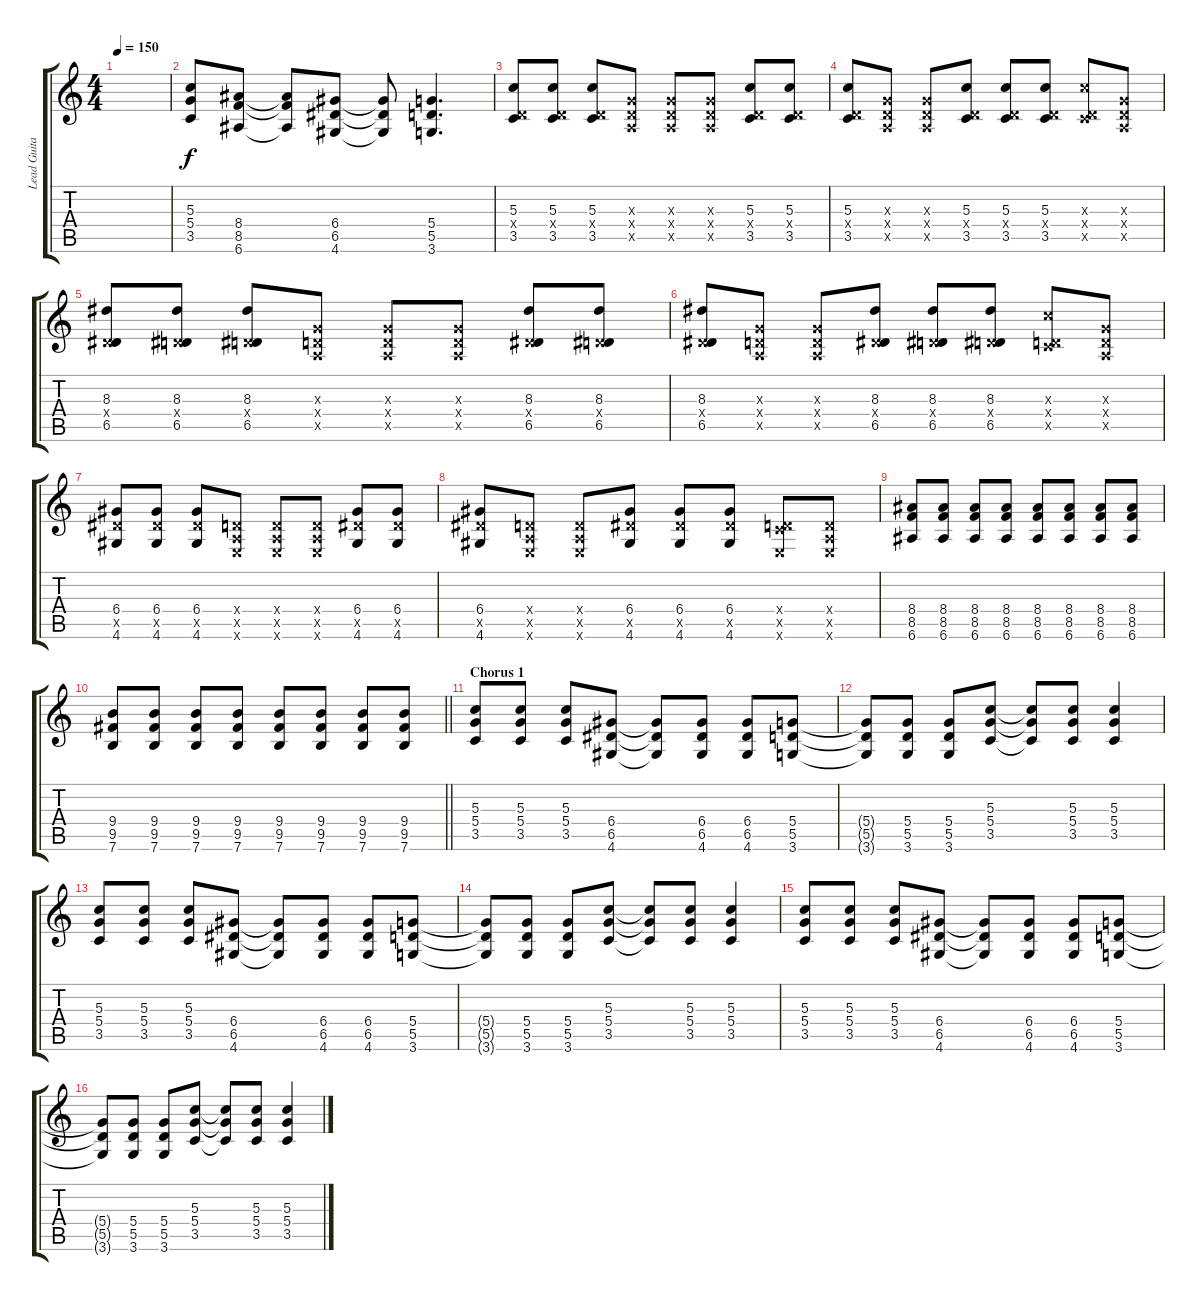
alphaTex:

\track ("Lead Guitar" "Lead Guita") {instrument distortionguitar}
\staff {score tabs}
\tuning (E4 B3 G3 D3 A2 E2) {hide}
\ts (4 4)
\tempo 150
\clef g2
\ks c
|
(5.3 5.4 3.5).8 (8.4 8.5 6.6).8 (8.4{t} 8.5{t} 6.6{t}).8 (6.4 6.5 4.6).8 (6.4{t} 6.5{t} 4.6{t}).8 (5.4 5.5 3.6).4{d} |
(5.3 0.4{x} 3.5).8 (5.3 0.4{x} 3.5).8 (5.3 0.4{x} 3.5).8 (0.3{x} 0.4{x} 0.5{x}).8 (0.3{x} 0.4{x} 0.5{x}).8 (0.3{x} 0.4{x} 0.5{x}).8 (5.3 0.4{x} 3.5).8 (5.3 0.4{x} 3.5).8 |
(5.3 0.4{x} 3.5).8 (0.3{x} 0.4{x} 0.5{x}).8 (0.3{x} 0.4{x} 0.5{x}).8 (5.3 0.4{x} 3.5).8 (5.3 0.4{x} 3.5).8 (5.3 0.4{x} 3.5).8 (5.3{x} 0.4{x} 3.5{x}).8 (0.3{x} 0.4{x} 0.5{x}).8 |
(8.3 0.4{x} 6.5).8 (8.3 0.4{x} 6.5).8 (8.3 0.4{x} 6.5).8 (0.3{x} 0.4{x} 0.5{x}).8 (0.3{x} 0.4{x} 0.5{x}).8 (0.3{x} 0.4{x} 0.5{x}).8 (8.3 0.4{x} 6.5).8 (8.3 0.4{x} 6.5).8 |
(8.3 0.4{x} 6.5).8 (0.3{x} 0.4{x} 0.5{x}).8 (0.3{x} 0.4{x} 0.5{x}).8 (8.3 0.4{x} 6.5).8 (8.3 0.4{x} 6.5).8 (8.3 0.4{x} 6.5).8 (5.3{x} 0.4{x} 3.5{x}).8 (0.3{x} 0.4{x} 0.5{x}).8 |
(6.4 6.5{x} 4.6).8 (6.4 6.5{x} 4.6).8 (6.4 6.5{x} 4.6).8 (0.4{x} 0.5{x} 0.6{x}).8 (0.4{x} 0.5{x} 0.6{x}).8 (0.4{x} 0.5{x} 0.6{x}).8 (6.4 6.5{x} 4.6).8 (6.4 6.5{x} 4.6).8 |
(6.4 6.5{x} 4.6).8 (0.4{x} 0.5{x} 0.6{x}).8 (0.4{x} 0.5{x} 0.6{x}).8 (6.4 6.5{x} 4.6).8 (6.4 6.5{x} 4.6).8 (6.4 6.5{x} 4.6).8 (0.4{x} 3.5{x} 0.6{x}).8 (0.4{x} 0.5{x} 0.6{x}).8 |
(8.4 8.5 6.6).8 (8.4 8.5 6.6).8 (8.4 8.5 6.6).8 (8.4 8.5 6.6).8 (8.4 8.5 6.6).8 (8.4 8.5 6.6).8 (8.4 8.5 6.6).8 (8.4 8.5 6.6).8 |
\barLineRight lightlight
(9.4 9.5 7.6).8 (9.4 9.5 7.6).8 (9.4 9.5 7.6).8 (9.4 9.5 7.6).8 (9.4 9.5 7.6).8 (9.4 9.5 7.6).8 (9.4 9.5 7.6).8 (9.4 9.5 7.6).8 |
\section ("" "Chorus 1")
(5.3 5.4 3.5).8 (5.3 5.4 3.5).8 (5.3 5.4 3.5).8 (6.4 6.5 4.6).8 (6.4{t} 6.5{t} 4.6{t}).8 (6.4 6.5 4.6).8 (6.4 6.5 4.6).8 (5.4 5.5 3.6).8 |
(5.4{t} 5.5{t} 3.6{t}).8 (5.4 5.5 3.6).8 (5.4 5.5 3.6).8 (5.3 5.4 3.5).8 (5.3{t} 5.4{t} 3.5{t}).8 (5.3 5.4 3.5).8 (5.3 5.4 3.5).4 |
(5.3 5.4 3.5).8 (5.3 5.4 3.5).8 (5.3 5.4 3.5).8 (6.4 6.5 4.6).8 (6.4{t} 6.5{t} 4.6{t}).8 (6.4 6.5 4.6).8 (6.4 6.5 4.6).8 (5.4 5.5 3.6).8 |
(5.4{t} 5.5{t} 3.6{t}).8 (5.4 5.5 3.6).8 (5.4 5.5 3.6).8 (5.3 5.4 3.5).8 (5.3{t} 5.4{t} 3.5{t}).8 (5.3 5.4 3.5).8 (5.3 5.4 3.5).4 |
(5.3 5.4 3.5).8 (5.3 5.4 3.5).8 (5.3 5.4 3.5).8 (6.4 6.5 4.6).8 (6.4{t} 6.5{t} 4.6{t}).8 (6.4 6.5 4.6).8 (6.4 6.5 4.6).8 (5.4 5.5 3.6).8 |
(5.4{t} 5.5{t} 3.6{t}).8 (5.4 5.5 3.6).8 (5.4 5.5 3.6).8 (5.3 5.4 3.5).8 (5.3{t} 5.4{t} 3.5{t}).8 (5.3 5.4 3.5).8 (5.3 5.4 3.5).4
